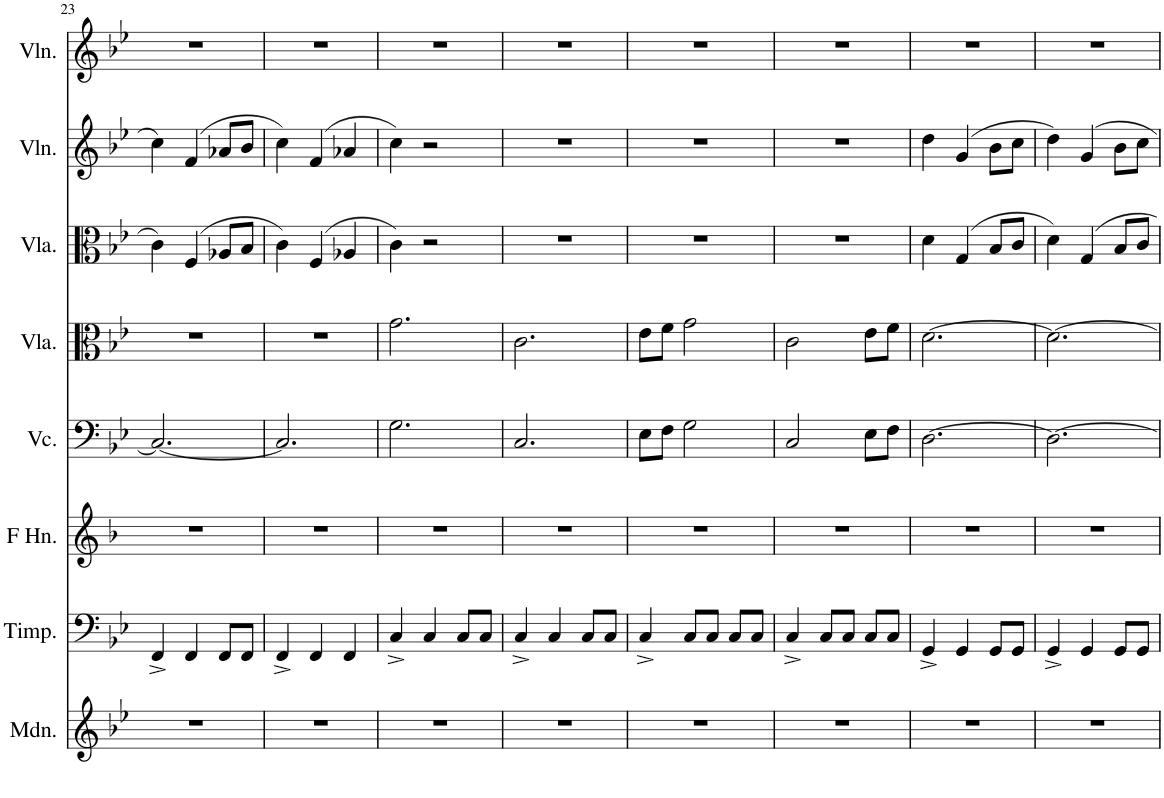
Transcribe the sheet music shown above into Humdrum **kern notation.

**kern	**kern	**kern	**kern	**kern	**kern	**kern	**kern
*part8	*part7	*part6	*part5	*part4	*part3	*part2	*part1
*staff8	*staff7	*staff6	*staff5	*staff4	*staff3	*staff2	*staff1
*I"Mandolin	*I"Timpani	*I"Horn in F	*I"Violoncello	*I"Viola	*I"Viola	*I"Violin	*I"Violin
*I'Mdn.	*I'Timp.	*	*I'Vc.	*I'Vla.	*I'Vla.	*I'Vln.	*I'Vln.
!!LO:PB:g=z
*clefG2	*clefF4	*clefG2	*clefF4	*clefC3	*clefC3	*clefG2	*clefG2
*	*	*Trd4c7	*	*	*	*	*
*k[b-e-]	*k[b-e-]	*k[b-]	*k[b-e-]	*k[b-e-]	*k[b-e-]	*k[b-e-]	*k[b-e-]
*M3/4	*M3/4	*M3/4	*M3/4	*M3/4	*M3/4	*M3/4	*M3/4
=23	=23	=23	=23	=23	=23	=23	=23
2.r	4FF^/	2.r	2.C/_	2.r	4c\	4cc\	2.r
.	4FF/	.	.	.	(4F/	(4f/	.
.	8FF/L	.	.	.	8A-X/L	8a-X/L	.
.	8FF/J	.	.	.	8B-/J	8b-/J	.
=24	=24	=24	=24	=24	=24	=24	=24
2.r	4FF^/	2.r	2.C/]	2.r	4c\)	4cc\)	2.r
.	4FF/	.	.	.	(4F/	(4f/	.
.	4FF/	.	.	.	4A-X/	4a-X/	.
=25	=25	=25	=25	=25	=25	=25	=25
2.r	4C^/	2.r	2.G\	2.g\	4c\)	4cc\)	2.r
.	4C/	.	.	.	2r	2r	.
.	8C/L	.	.	.	.	.	.
.	8C/J	.	.	.	.	.	.
=26	=26	=26	=26	=26	=26	=26	=26
2.r	4C^/	2.r	2.C/	2.c\	2.r	2.r	2.r
.	4C/	.	.	.	.	.	.
.	8C/L	.	.	.	.	.	.
.	8C/J	.	.	.	.	.	.
=27	=27	=27	=27	=27	=27	=27	=27
2.r	4C^/	2.r	8E-\L	8e-\L	2.r	2.r	2.r
.	.	.	8F\J	8f\J	.	.	.
.	8C/L	.	2G\	2g\	.	.	.
.	8C/J	.	.	.	.	.	.
.	8C/L	.	.	.	.	.	.
.	8C/J	.	.	.	.	.	.
=28	=28	=28	=28	=28	=28	=28	=28
2.r	4C^/	2.r	2C/	2c\	2.r	2.r	2.r
.	8C/L	.	.	.	.	.	.
.	8C/J	.	.	.	.	.	.
.	8C/L	.	8E-\L	8e-\L	.	.	.
.	8C/J	.	8F\J	8f\J	.	.	.
=29	=29	=29	=29	=29	=29	=29	=29
2.r	4GG^/	2.r	[2.D\	[2.d\	4d\	4dd\	2.r
.	4GG/	.	.	.	(4G/	(4g/	.
.	8GG/L	.	.	.	8B-/L	8b-\L	.
.	8GG/J	.	.	.	8c/J	8cc\J	.
=30	=30	=30	=30	=30	=30	=30	=30
2.r	4GG^/	2.r	2.D\_	2.d\_	4d\)	4dd\)	2.r
.	4GG/	.	.	.	4G/	4g/	.
.	8GG/L	.	.	.	8B-/L	8b-\L	.
.	8GG/J	.	.	.	8c/J	8cc\J	.
=	=	=	=	=	=	=	=
*-	*-	*-	*-	*-	*-	*-	*-
